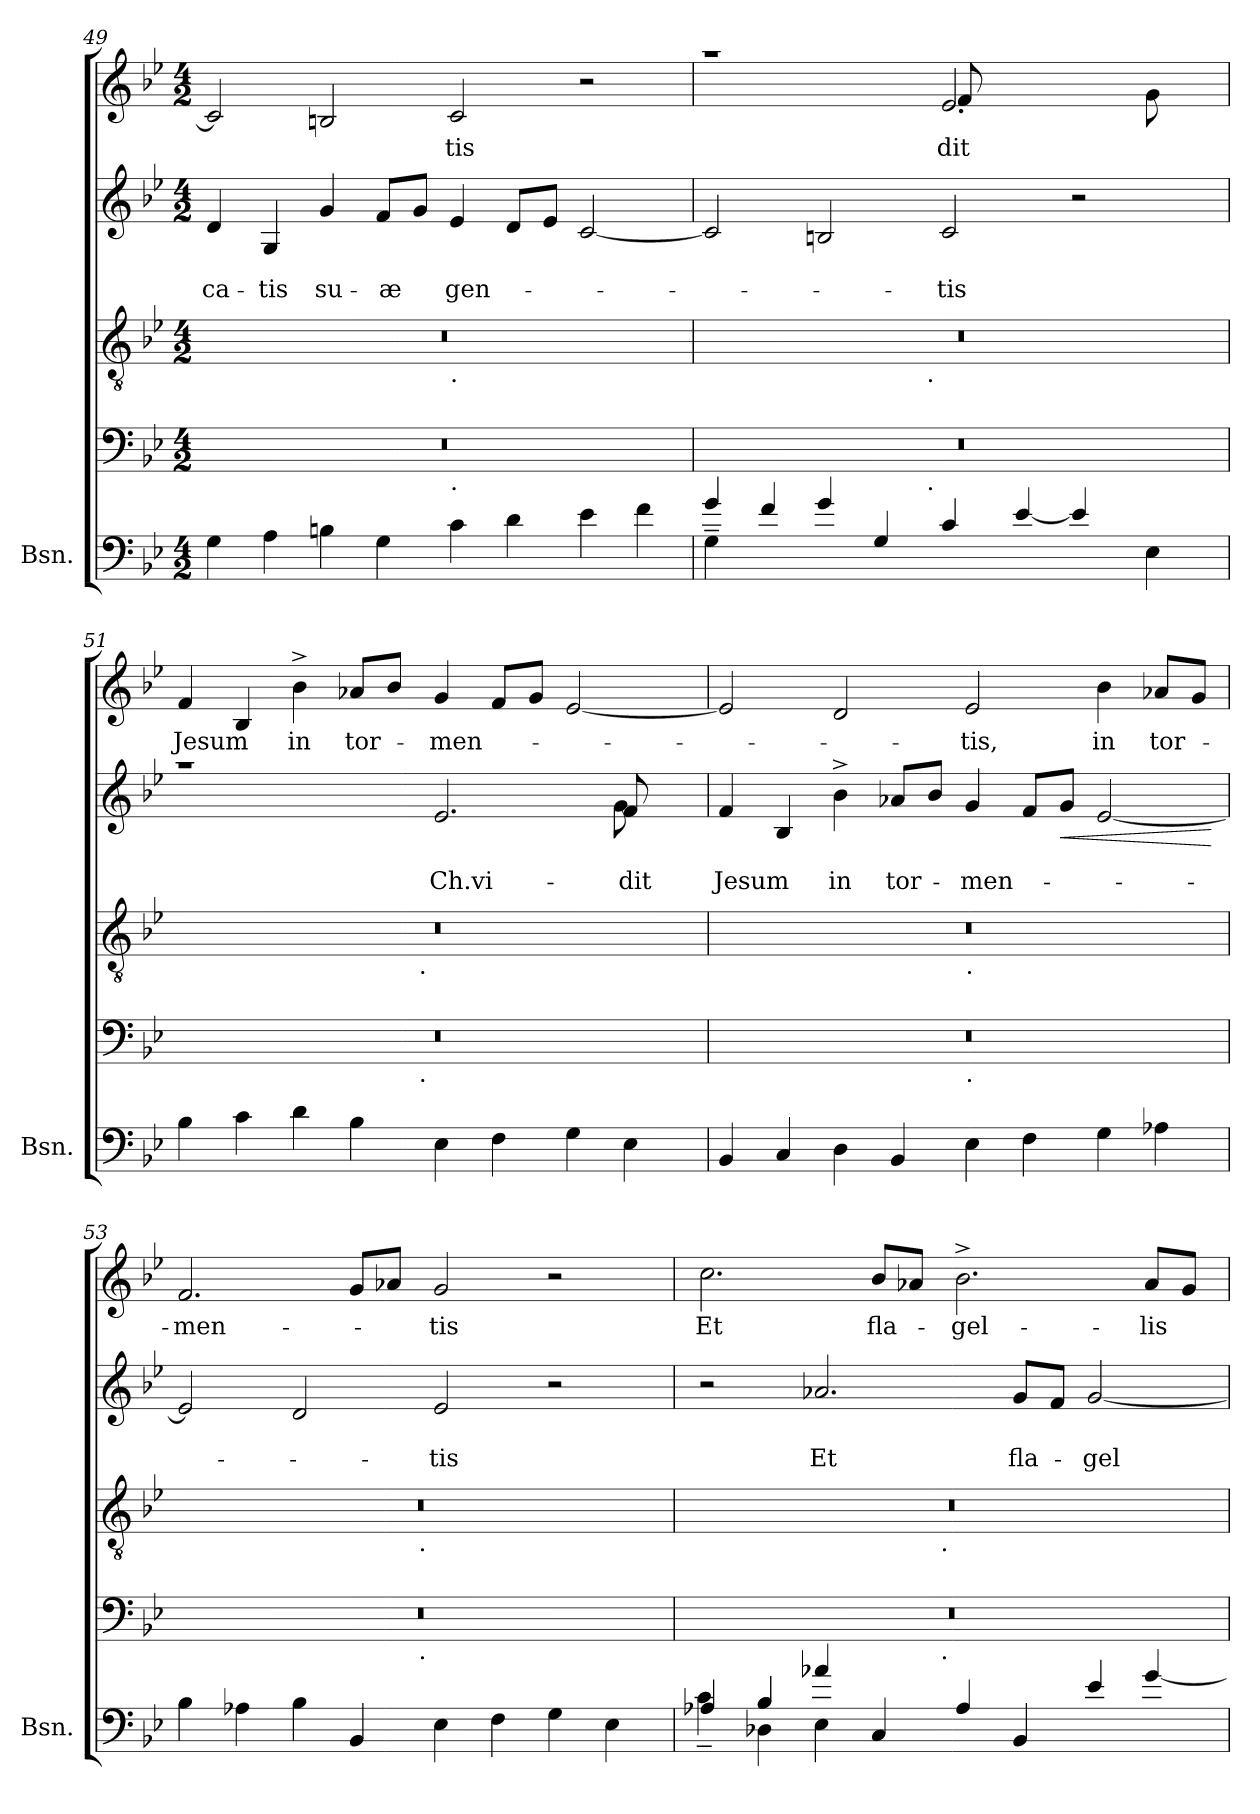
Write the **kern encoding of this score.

**kern	**kern	**kern	**kern	**text	**text	**dynam	**kern	**text
*part5	*part4	*part3	*part2	*part2	*part2	*part2	*part1	*part1
*staff5	*staff4	*staff3	*staff2	*staff2	*staff2	*staff2	*staff1	*staff1
*I"Bsn.	*	*	*	*	*	*	*	*
*I'Bsn.	*	*	*	*	*	*	*	*
*clefF4	*clefF4	*clefGv2	*clefG2	*	*	*	*clefG2	*
*k[b-e-]	*k[b-e-]	*k[b-e-]	*k[b-e-]	*	*	*	*k[b-e-]	*
*B-:	*B-:	*B-:	*B-:	*	*	*	*B-:	*
*M4/2	*M4/2	*M4/2	*M4/2	*	*	*	*M4/2	*
=49	=49	=49	=49	=49	=49	=49	=49	=49
!	!	!	!	!	!LO:LY:b	!	!	!
*	*^	*^	*	*	*	*	*	*
4G\	0r	1ryy	0r	1ryy	4d/	.	-ca-	.	2c/]	.
!	!	!	!	!	!	!	!LO:LY:b	!	!	!
4A\	.	.	.	.	4G/	.	-tis	.	.	.
!	!	!	!	!	!	!	!LO:LY:b	!	!	!
4Bn\	.	.	.	.	4g/	.	su-	.	2Bn/	.
!	!	!	!	!	!	!	!LO:LY:b	!	!	!
4G\	.	.	.	.	8f/L	.	-æ	.	.	.
.	.	.	.	.	8g/J	.	.	.	.	.
!	!	!	!	!LO:TX:b:t=.	!	!	!	!	!	!
!	!	!LO:TX:b:t=.	!	!	!	!	!	!	!	!
!	!	!	!	!	!	!	!LO:LY:b	!	!	!LO:LY:b
4c\	.	1ryy	.	1ryy	4e-/	.	gen-	.	2c/	-tis
4d\	.	.	.	.	8d/L	.	.	.	.	.
.	.	.	.	.	8e-/J	.	.	.	.	.
4e-\	.	.	.	.	[<2c/	.	.	.	2r	.
4f\	.	.	.	.	.	.	.	.	.	.
=50	=50	=50	=50	=50	=50	=50	=50	=50	=50	=50
*^	*	*	*	*	*	*	*	*	*^	*
4G~<\	4g/	0r	2ryy	0r	2ryy	2c/]	.	.	.	1raa	1ryy	.
1..ryy	4f/	.	.	.	.	.	.	.	.	.	.	.
.	4g/	.	4...ryy	.	4...ryy	2Bn/	.	.	.	.	.	.
.	4G/	.	.	.	.	.	.	.	.	.	.	.
!	!	!	!	!	!LO:TX:b:t=.	!	!	!	!	!	!	!
!	!	!	!LO:TX:b:t=.	!	!	!	!	!	!	!	!	!
.	.	.	1ryy	.	1ryy	.	.	.	.	.	.	.
!	!	!	!	!	!	!	!	!LO:LY:b	!	!	!	!LO:LY:b
!	!	!	!	!	!	!	!	!	!	!	!	!LO:LY:b
.	4c/	.	.	.	.	2c/	.	-tis	.	2.e-/	8f/	-dit
.	.	.	.	.	.	.	.	.	.	.	2ryy	.
.	[>4e-/	.	.	.	.	.	.	.	.	.	.	.
.	4e-/]	.	.	.	.	2r	.	.	.	.	.	.
.	.	.	.	.	.	.	.	.	.	.	8ryy	.
.	4E-\	.	.	.	.	.	.	.	.	8ryy	8g\	.
.	.	.	.	.	.	.	.	.	.	8ryy	8ryy	.
.	.	.	32ryy	.	32ryy	.	.	.	.	.	.	.
!!LO:LB:g=z
=51	=51	=51	=51	=51	=51	=51	=51	=51	=51	=51	=51	=51
*	*	*	*	*	*	*^	*	*	*	*	*	*
!	!	!	!	!	!	!	!	!	!	!	!	!	!LO:LY:b
*v	*v	*	*	*	*	*	*	*	*	*	*v	*v	*
4B-\	0r	2ryy	0r	2ryy	1raa	1..ryy	.	.	.	4f/	Jesum
4c\	.	.	.	.	.	.	.	.	.	4B-/	.
!	!	!	!	!	!	!	!	!	!	!	!LO:LY:b
4d\	.	4...ryy	.	4...ryy	.	.	.	.	.	4b-^>\	in
!	!	!	!	!	!	!	!	!	!	!	!LO:LY:b
4B-\	.	.	.	.	.	.	.	.	.	8a-X/L	tor-
.	.	.	.	.	.	.	.	.	.	8b-/J	.
!	!	!	!	!LO:TX:b:t=.	!	!	!	!	!	!	!
!	!	!LO:TX:b:t=.	!	!	!	!	!	!	!	!	!
.	.	1ryy	.	1ryy	.	.	.	.	.	.	.
!	!	!	!	!	!	!	!	!LO:LY:b:rj	!	!	!LO:LY:b
4E-\	.	.	.	.	2.e-/	.	.	Ch.vi-	.	4g/	-men-
4F\	.	.	.	.	.	.	.	.	.	8f/L	.
.	.	.	.	.	.	.	.	.	.	8g/J	.
4G\	.	.	.	.	.	.	.	.	.	[<2e-/	.
!	!	!	!	!	!	!	!	!LO:LY:b	!	!	!
4E-\	.	.	.	.	8f/	8g\	.	-dit	.	.	.
.	.	.	.	.	8ryy	8ryy	.	.	.	.	.
.	.	32ryy	.	32ryy	.	.	.	.	.	.	.
=52	=52	=52	=52	=52	=52	=52	=52	=52	=52	=52	=52
!	!	!	!	!	!	!	!	!LO:LY:b	!	!	!
*	*	*	*	*	*v	*v	*	*	*	*	*
4BB-/	0r	1ryy	0r	1ryy	4f/	.	Jesum	.	2e-/]	.
4C/	.	.	.	.	4B-/	.	.	.	.	.
!	!	!	!	!	!	!	!LO:LY:b	!	!	!
4D\	.	.	.	.	4b-^>\	.	in	.	2d/	.
!	!	!	!	!	!	!	!LO:LY:b	!	!	!
4BB-/	.	.	.	.	8a-X/L	.	tor-	.	.	.
.	.	.	.	.	8b-/J	.	.	.	.	.
!	!	!	!	!LO:TX:b:t=.	!	!	!	!	!	!
!	!	!LO:TX:b:t=.	!	!	!	!	!	!	!	!
!	!	!	!	!	!	!	!LO:LY:b	!	!	!LO:LY:b
4E-\	.	1ryy	.	1ryy	4g/	.	-men-	.	2e-/	-tis,
4F\	.	.	.	.	8f/L	.	.	.	.	.
!	!	!	!	!	!	!	!	!LO:HP:b	!	!
.	.	.	.	.	8g/J	.	.	<	.	.
!	!	!	!	!	!	!	!	!	!	!LO:LY:b
4G\	.	.	.	.	[<2e-/	.	.	.	4b-\	in
!	!	!	!	!	!	!	!	!	!	!LO:LY:b
4A-X\	.	.	.	.	.	.	.	.	8a-X/L	tor-
.	.	.	.	.	.	.	.	.	8g/J	.
.	.	.	.	.	.	.	.	[	.	.
=53	=53	=53	=53	=53	=53	=53	=53	=53	=53	=53
!	!	!	!	!	!	!	!	!	!	!LO:LY:b
4B-\	0r	2ryy	0r	2ryy	2e-/]	.	.	.	2.f/	-men-
4A-X\	.	.	.	.	.	.	.	.	.	.
4B-\	.	4...ryy	.	4...ryy	2d/	.	.	.	.	.
4BB-/	.	.	.	.	.	.	.	.	8g/L	.
.	.	.	.	.	.	.	.	.	8a-X/J	.
!	!	!	!	!LO:TX:b:t=.	!	!	!	!	!	!
!	!	!LO:TX:b:t=.	!	!	!	!	!	!	!	!
.	.	1ryy	.	1ryy	.	.	.	.	.	.
!	!	!	!	!	!	!	!LO:LY:b	!	!	!LO:LY:b
4E-\	.	.	.	.	2e-/	.	-tis	.	2g/	-tis
4F\	.	.	.	.	.	.	.	.	.	.
4G\	.	.	.	.	2r	.	.	.	2r	.
4E-\	.	.	.	.	.	.	.	.	.	.
.	.	32ryy	.	32ryy	.	.	.	.	.	.
=54	=54	=54	=54	=54	=54	=54	=54	=54	=54	=54
*^	*	*	*	*	*	*	*	*	*	*
*	*^	*	*	*	*	*	*	*	*	*	*
*	*	*^	*	*	*	*	*	*	*	*	*	*
!	!	!	!	!	!	!	!	!	!	!	!	!	!LO:LY:b
4A-X/	4c~<\	4ryy	4ryy	0r	2ryy	0r	2ryy	2r	.	.	.	2.cc\	Et
4B-/	2ryy	4D-X\	4B-/	.	.	.	.	.	.	.	.	.	.
!	!	!	!	!	!	!	!	!	!	!LO:LY:b	!	!	!
4a-X/	.	4E-\	2.ryy	.	4...ryy	.	4...ryy	2.a-X/	.	Et	.	.	.
!	!	!	!	!	!	!	!	!	!	!	!	!	!LO:LY:b
1ryy	4C/	1ryy	.	.	.	.	.	.	.	.	.	8b-/L	fla-
.	.	.	.	.	.	.	.	.	.	.	.	8a-X/J	.
!	!	!	!	!	!	!	!LO:TX:b:t=.	!	!	!	!	!	!
!	!	!	!	!	!LO:TX:b:t=.	!	!	!	!	!	!	!	!
.	.	.	.	.	1ryy	.	1ryy	.	.	.	.	.	.
!	!	!	!	!	!	!	!	!	!	!	!	!	!LO:LY:b
.	4A-/	.	.	.	.	.	.	.	.	.	.	2.b-^>\	-gel-
!	!	!	!	!	!	!	!	!	!	!LO:LY:b	!	!	!
.	2.ryy	.	4BB-/	.	.	.	.	8g/L	.	fla-	.	.	.
.	.	.	.	.	.	.	.	8f/J	.	.	.	.	.
!	!	!	!	!	!	!	!	!	!	!LO:LY:b	!	!	!
.	.	.	4e-/	.	.	.	.	[>2g/	.	-gel-	.	.	.
!	!	!	!	!	!	!	!	!	!	!	!	!	!LO:LY:b
4ryy	.	4ryy	[>4g/	.	.	.	.	.	.	.	.	8a-/L	-lis
.	.	.	.	.	.	.	.	.	.	.	.	8g/J	.
.	.	.	.	.	32ryy	.	32ryy	.	.	.	.	.	.
*v	*v	*v	*v	*	*	*v	*v	*	*	*	*	*	*
*	*v	*v	*	*	*	*	*	*	*
=	=	=	=	=	=	=	=	=
*-	*-	*-	*-	*-	*-	*-	*-	*-
